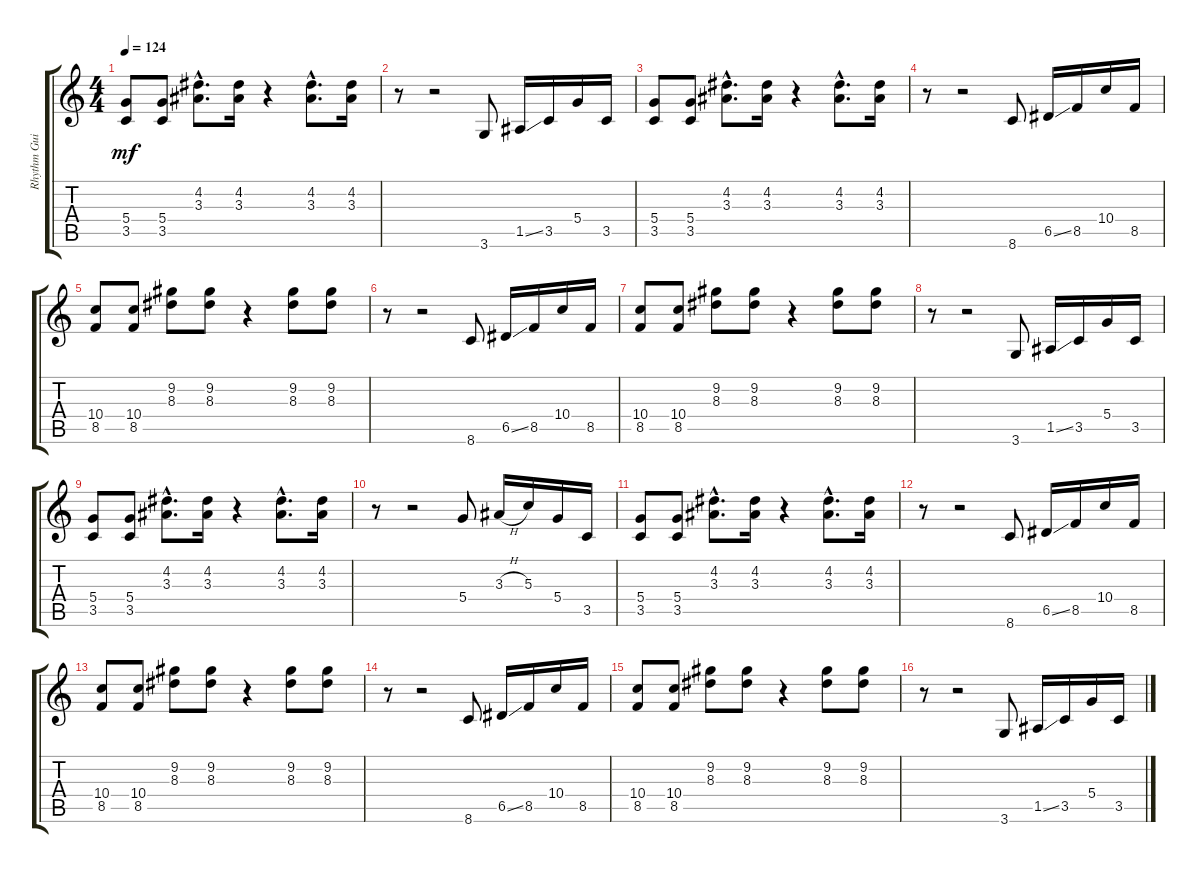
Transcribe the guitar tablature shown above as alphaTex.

\track ("Rhythm Guitar" "Rhythm Gui") {instrument distortionguitar}
\staff {score tabs}
\tuning (E4 B3 G3 D3 A2 E2) {hide}
\ts (4 4)
\tempo 124
\clef g2
\ks c
(5.4 3.5).8{dy mf} (5.4 3.5).8 (4.2{hac} 3.3{hac}).8{d} (4.2 3.3).16 r.4 (4.2{hac} 3.3{hac}).8{d} (4.2 3.3).16 |
r.8 r.2 3.6.8 1.5{ss}.16 3.5.16 5.4.16 3.5.16 |
(5.4 3.5).8 (5.4 3.5).8 (4.2{hac} 3.3{hac}).8{d} (4.2 3.3).16 r.4 (4.2{hac} 3.3{hac}).8{d} (4.2 3.3).16 |
r.8 r.2 8.6.8 6.5{ss}.16 8.5.16 10.4.16 8.5.16 |
(10.4 8.5).8 (10.4 8.5).8 (9.2 8.3).8 (9.2 8.3).8 r.4 (9.2 8.3).8 (9.2 8.3).8 |
r.8 r.2 8.6.8 6.5{ss}.16 8.5.16 10.4.16 8.5.16 |
(10.4 8.5).8 (10.4 8.5).8 (9.2 8.3).8 (9.2 8.3).8 r.4 (9.2 8.3).8 (9.2 8.3).8 |
r.8 r.2 3.6.8 1.5{ss}.16 3.5.16 5.4.16 3.5.16 |
(5.4 3.5).8 (5.4 3.5).8 (4.2{hac} 3.3{hac}).8{d} (4.2 3.3).16 r.4 (4.2{hac} 3.3{hac}).8{d} (4.2 3.3).16 |
r.8 r.2 5.4.8 3.3{h}.16 5.3.16 5.4.16 3.5.16 |
(5.4 3.5).8 (5.4 3.5).8 (4.2{hac} 3.3{hac}).8{d} (4.2 3.3).16 r.4 (4.2{hac} 3.3{hac}).8{d} (4.2 3.3).16 |
r.8 r.2 8.6.8 6.5{ss}.16 8.5.16 10.4.16 8.5.16 |
(10.4 8.5).8 (10.4 8.5).8 (9.2 8.3).8 (9.2 8.3).8 r.4 (9.2 8.3).8 (9.2 8.3).8 |
r.8 r.2 8.6.8 6.5{ss}.16 8.5.16 10.4.16 8.5.16 |
(10.4 8.5).8 (10.4 8.5).8 (9.2 8.3).8 (9.2 8.3).8 r.4 (9.2 8.3).8 (9.2 8.3).8 |
r.8 r.2 3.6.8 1.5{ss}.16 3.5.16 5.4.16 3.5.16
